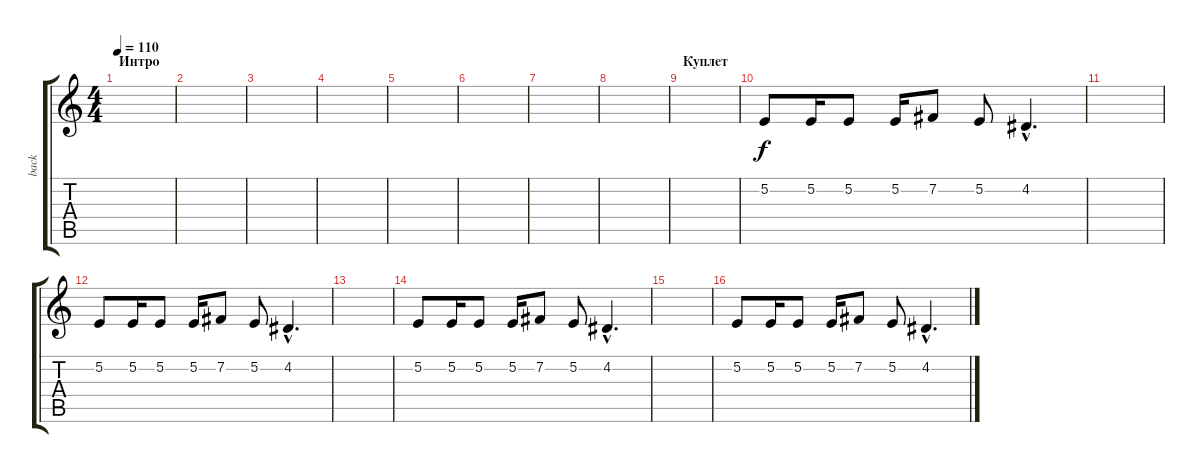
\track ("back" "back") {instrument tenorsax}
\staff {score tabs}
\tuning (E4 B3 G3 D3 A2 E2) {hide}
\ts (4 4)
\section ("" "Интро")
\tempo 110
\clef g2
\ks c
|
|
|
|
|
|
|
|
\section ("" "Куплет")
|
5.2.8 5.2.16 5.2.8 5.2.16 7.2.8 5.2.8 4.2{hac}.4{d} |
|
5.2.8 5.2.16 5.2.8 5.2.16 7.2.8 5.2.8 4.2{hac}.4{d} |
|
5.2.8 5.2.16 5.2.8 5.2.16 7.2.8 5.2.8 4.2{hac}.4{d} |
|
5.2.8 5.2.16 5.2.8 5.2.16 7.2.8 5.2.8 4.2{hac}.4{d}
